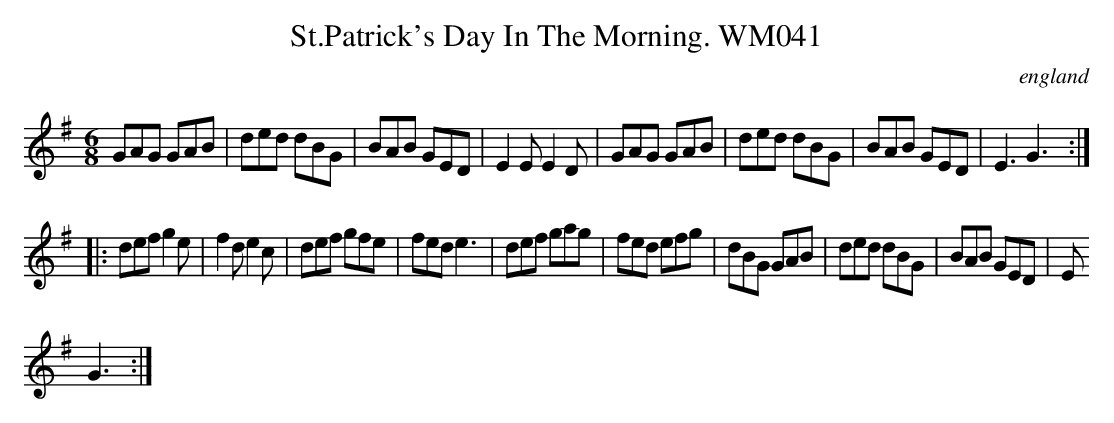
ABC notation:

X:1
T:St.Patrick's Day In The Morning. WM041
O:england
M:6/8
L:1/8
K:G
GAG GAB|ded dBG|BAB GED|E2EE2D|GAG GAB|ded dBG|BAB GED|E3G3:|
|:defg2e|f2de2c|def gfe|fede3|def gag|fed efg|dBG GAB|ded dBG|BAB GED|E
3G3:|]
